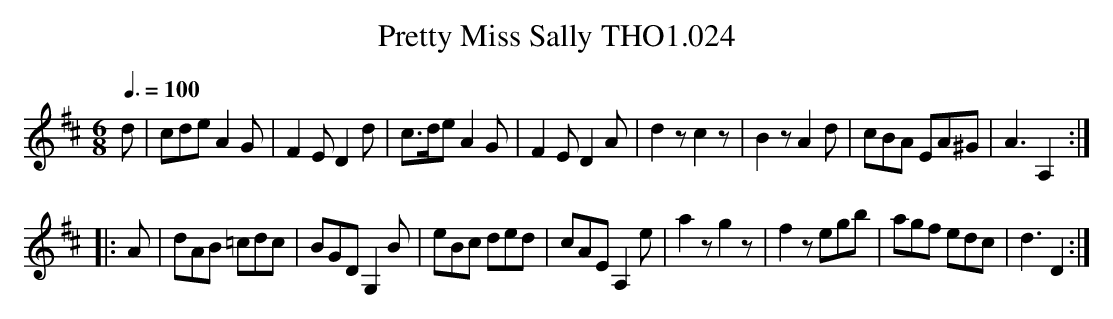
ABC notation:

X:1
T:Pretty Miss Sally THO1.024
M:6/8
L:1/8
Q:3/8=100
K:D
d| cde A2 G| F2 E D2 d|c>de A2 G|F2 E D2 A|\
d2 z c2 z|B2 z A2 d|cBA EA^G| A3 A,2:|
|:A|dAB =cdc|BGD G,2 B|eBc ded|cAE A,2 e|\
a2 z g2 z|f2 z egb|agf edc| d3 D2:|
